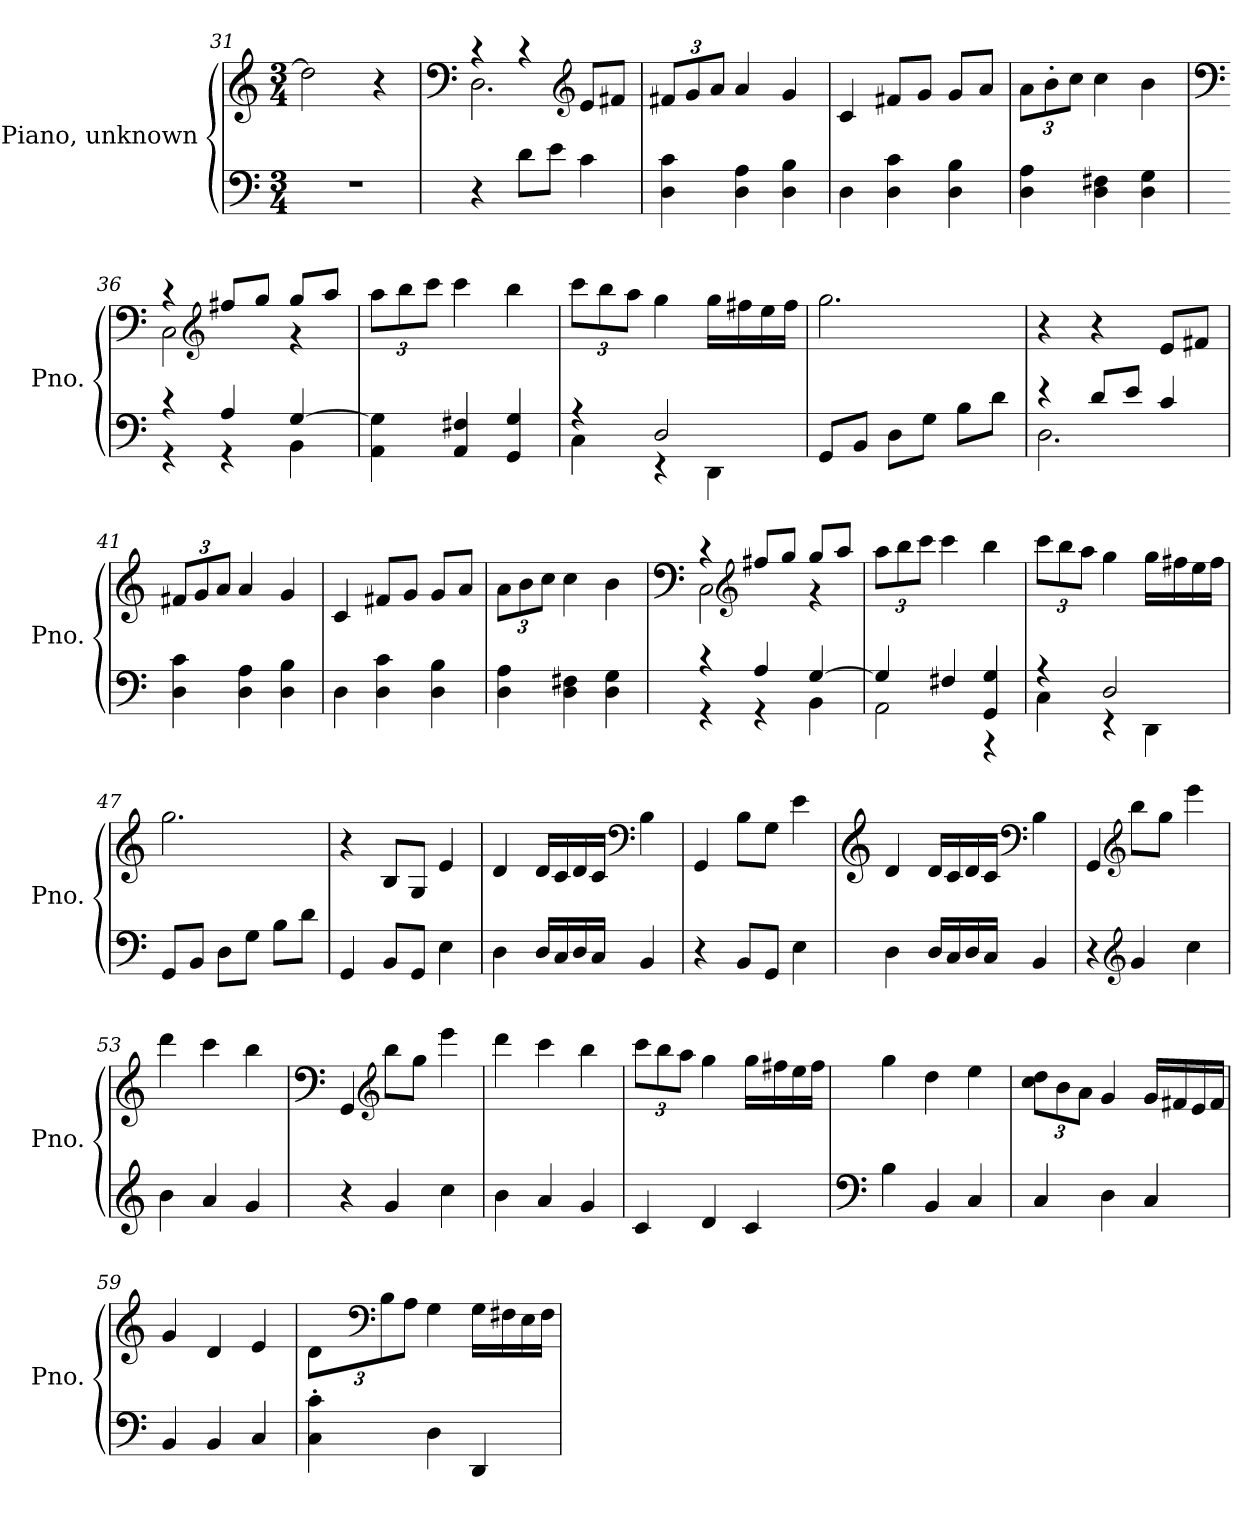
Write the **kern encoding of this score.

**kern	**kern
*part1	*part1
*staff2	*staff1
*I"Piano, unknown	*
*I'Pno.	*
*clefF4	*clefG2
*k[]	*k[]
*M3/4	*M3/4
=31	=31
2.r	2dd\]
.	4r
=32	=32
*	*clefF4
*	*^
4r	4r	2.D\
8d\L	4r	.
8e\J	.	.
*	*clefG2	*
4c\	8e/L	.
.	8f#X/J	.
*	*v	*v
=33	=33
*	*Xbrackettup
4D\ 4c\	12f#X/L
.	12g/
.	12a/J
4D\ 4A\	4a/
4D\ 4B\	4g/
!!LO:PB:g=z
=34	=34
4D\	4c/
4D\ 4c\	8f#X/L
.	8g/J
4D\ 4B\	8g/L
.	8a/J
=35	=35
4D\ 4A\	12a\L
.	12b'\
.	12cc\J
4D\ 4F#X\	4cc\
4D\ 4G\	4b\
=36	=36
*	*clefF4
*^	*^
4r	4r	4r	2C\
*	*	*clefG2	*
4A/	4r	8ff#X/L	.
.	.	8gg/J	.
[4G/	4BB\	8gg/L	4r
.	.	8aa/J	.
*v	*v	*	*
*	*v	*v
=37	=37
4AA\ 4G\]	12aa\L
.	12bb\
.	12ccc\J
4AA/ 4F#X/	4ccc\
4GG/ 4G/	4bb\
=38	=38
*^	*
4r	4C\	12ccc\L
.	.	12bb\
.	.	12aa\J
2D/	4r	4gg\
.	4DD\	16gg\LL
.	.	16ff#X\
.	.	16ee\
.	.	16ff#\JJ
*v	*v	*
!!LO:LB:g=z
=39	=39
8GG/L	2.gg\
8BB/J	.
8D\L	.
8G\J	.
8B\L	.
8d\J	.
=40	=40
*^	*
4r	2.D\	4r
8d/L	.	4r
8e/J	.	.
4c/	.	8e/L
.	.	8f#X/J
*v	*v	*
=41	=41
4D\ 4c\	12f#X/L
.	12g/
.	12a/J
4D\ 4A\	4a/
4D\ 4B\	4g/
=42	=42
4D\	4c/
4D\ 4c\	8f#X/L
.	8g/J
4D\ 4B\	8g/L
.	8a/J
=43	=43
4D\ 4A\	12a\L
.	12b\
.	12cc\J
4D\ 4F#X\	4cc\
4D\ 4G\	4b\
=44	=44
*	*clefF4
*^	*^
4r	4r	4r	2C\
*	*	*clefG2	*
4A/	4r	8ff#X/L	.
.	.	8gg/J	.
[4G/	4BB\	8gg/L	4r
.	.	8aa/J	.
*	*	*v	*v
!!LO:LB:g=z
=45	=45	=45
4G/]	2AA\	12aa\L
.	.	12bb\
.	.	12ccc\J
4F#X/	.	4ccc\
4GG/ 4G/	4r	4bb\
=46	=46	=46
4r	4C\	12ccc\L
.	.	12bb\
.	.	12aa\J
2D/	4r	4gg\
.	4DD\	16gg\LL
.	.	16ff#X\
.	.	16ee\
.	.	16ff#\JJ
*v	*v	*
=47	=47
8GG/L	2.gg\
8BB/J	.
8D\L	.
8G\J	.
8B\L	.
8d\J	.
=48	=48
4GG/	4r
8BB/L	8B/L
8GG/J	8G/J
4E\	4e/
=49	=49
4D\	4d/
16D/LL	16d/LL
16C/	16c/
16D/	16d/
16C/JJ	16c/JJ
*	*clefF4
4BB/	4B\
=50	=50
4r	4GG/
8BB/L	8B\L
8GG/J	8G\J
4E\	4e\
!!LO:LB:g=z
=51	=51
*	*clefG2
4D\	4d/
16D/LL	16d/LL
16C/	16c/
16D/	16d/
16C/JJ	16c/JJ
*	*clefF4
4BB/	4B\
=52	=52
4r	4GG/
*clefG2	*clefG2
4g/	8bb\L
.	8gg\J
4cc\	4eee\
=53	=53
4b\	4ddd\
4a/	4ccc\
4g/	4bb\
=54	=54
*	*clefF4
4r	4GG/
*	*clefG2
4g/	8bb\L
.	8gg\J
4cc\	4eee\
=55	=55
4b\	4ddd\
4a/	4ccc\
4g/	4bb\
=56	=56
4c/	12ccc\L
.	12bb\
.	12aa\J
4d/	4gg\
4c/	16gg\LL
.	16ff#X\
.	16ee\
.	16ff#\JJ
!!LO:LB:g=z
=57	=57
*clefF4	*
4B\	4gg\
4BB/	4dd\
4C/	4ee\
=58	=58
4C/	12cc\ 12dd\L
.	12b\
.	12a\J
4D\	4g/
4C/	16g/LL
.	16f#X/
.	16e/
.	16f#/JJ
=59	=59
4BB/	4g/
4BB/	4d/
4C/	4e/
=60	=60
4C\' 4c\'	12d\L
*	*clefF4
.	12B\
.	12A\J
4D\	4G\
4DD/	16G\LL
.	16F#X\
.	16E\
.	16F#\JJ
=	=
*-	*-
